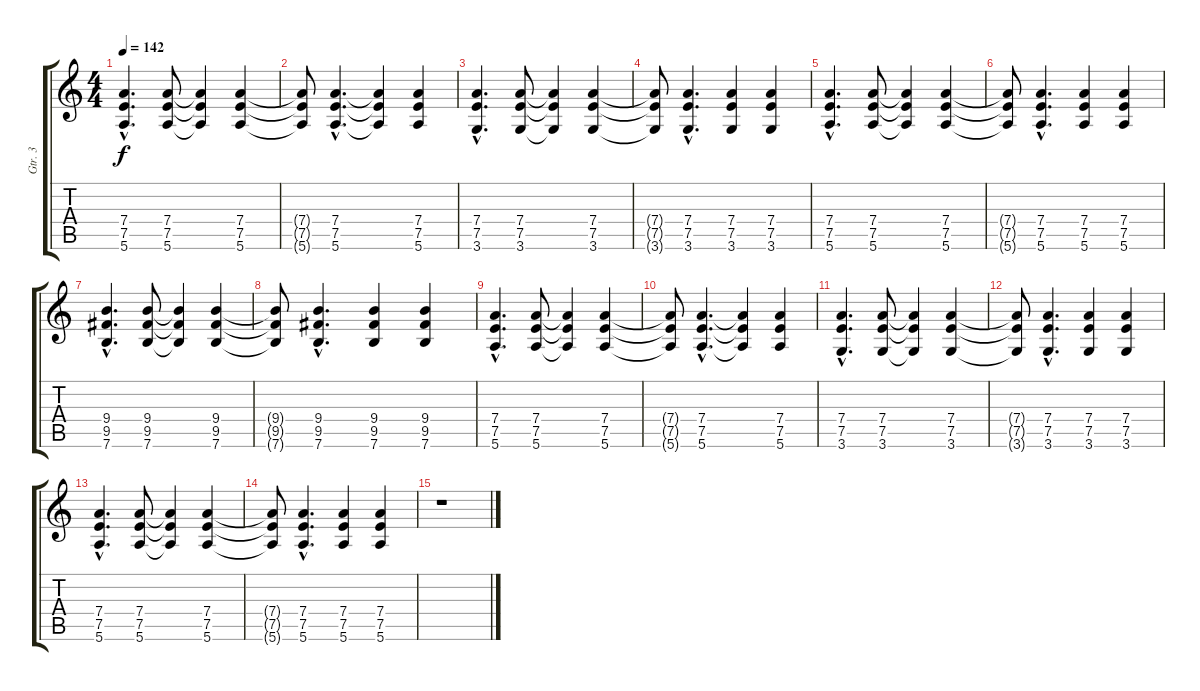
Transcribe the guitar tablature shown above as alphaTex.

\track ("Gtr. 3" "Gtr. 3") {instrument overdrivenguitar}
\staff {score tabs}
\tuning (E4 B3 G3 D3 A2 E2) {hide}
\ts (4 4)
\tempo 142
\clef g2
\ks c
(7.4{hac} 7.5{hac} 5.6{hac}).4{d dy f} (7.4 7.5 5.6).8 (7.4{t} 7.5{t} 5.6{t}).4 (7.4 7.5 5.6).4 |
(7.4{t} 7.5{t} 5.6{t}).8 (7.4{hac} 7.5{hac} 5.6{hac}).4{d} (7.4{t} 7.5{t} 5.6{t}).4 (7.4 7.5 5.6).4 |
(7.4{hac} 7.5{hac} 3.6{hac}).4{d} (7.4 7.5 3.6).8 (7.4{t} 7.5{t} 3.6{t}).4 (7.4 7.5 3.6).4 |
(7.4{t} 7.5{t} 3.6{t}).8 (7.4{hac} 7.5{hac} 3.6{hac}).4{d} (7.4 7.5 3.6).4 (7.4 7.5 3.6).4 |
(7.4{hac} 7.5{hac} 5.6{hac}).4{d} (7.4 7.5 5.6).8 (7.4{t} 7.5{t} 5.6{t}).4 (7.4 7.5 5.6).4 |
(7.4{t} 7.5{t} 5.6{t}).8 (7.4{hac} 7.5{hac} 5.6{hac}).4{d} (7.4 7.5 5.6).4 (7.4 7.5 5.6).4 |
(9.4{hac} 9.5{hac} 7.6{hac}).4{d} (9.4 9.5 7.6).8 (9.4{t} 9.5{t} 7.6{t}).4 (9.4 9.5 7.6).4 |
(9.4{t} 9.5{t} 7.6{t}).8 (9.4{hac} 9.5{hac} 7.6{hac}).4{d} (9.4 9.5 7.6).4 (9.4 9.5 7.6).4 |
(7.4{hac} 7.5{hac} 5.6{hac}).4{d} (7.4 7.5 5.6).8 (7.4{t} 7.5{t} 5.6{t}).4 (7.4 7.5 5.6).4 |
(7.4{t} 7.5{t} 5.6{t}).8 (7.4{hac} 7.5{hac} 5.6{hac}).4{d} (7.4{t} 7.5{t} 5.6{t}).4 (7.4 7.5 5.6).4 |
(7.4{hac} 7.5{hac} 3.6{hac}).4{d} (7.4 7.5 3.6).8 (7.4{t} 7.5{t} 3.6{t}).4 (7.4 7.5 3.6).4 |
(7.4{t} 7.5{t} 3.6{t}).8 (7.4{hac} 7.5{hac} 3.6{hac}).4{d} (7.4 7.5 3.6).4 (7.4 7.5 3.6).4 |
(7.4{hac} 7.5{hac} 5.6{hac}).4{d} (7.4 7.5 5.6).8 (7.4{t} 7.5{t} 5.6{t}).4 (7.4 7.5 5.6).4 |
(7.4{t} 7.5{t} 5.6{t}).8 (7.4{hac} 7.5{hac} 5.6{hac}).4{d} (7.4 7.5 5.6).4 (7.4 7.5 5.6).4 |
r.1
